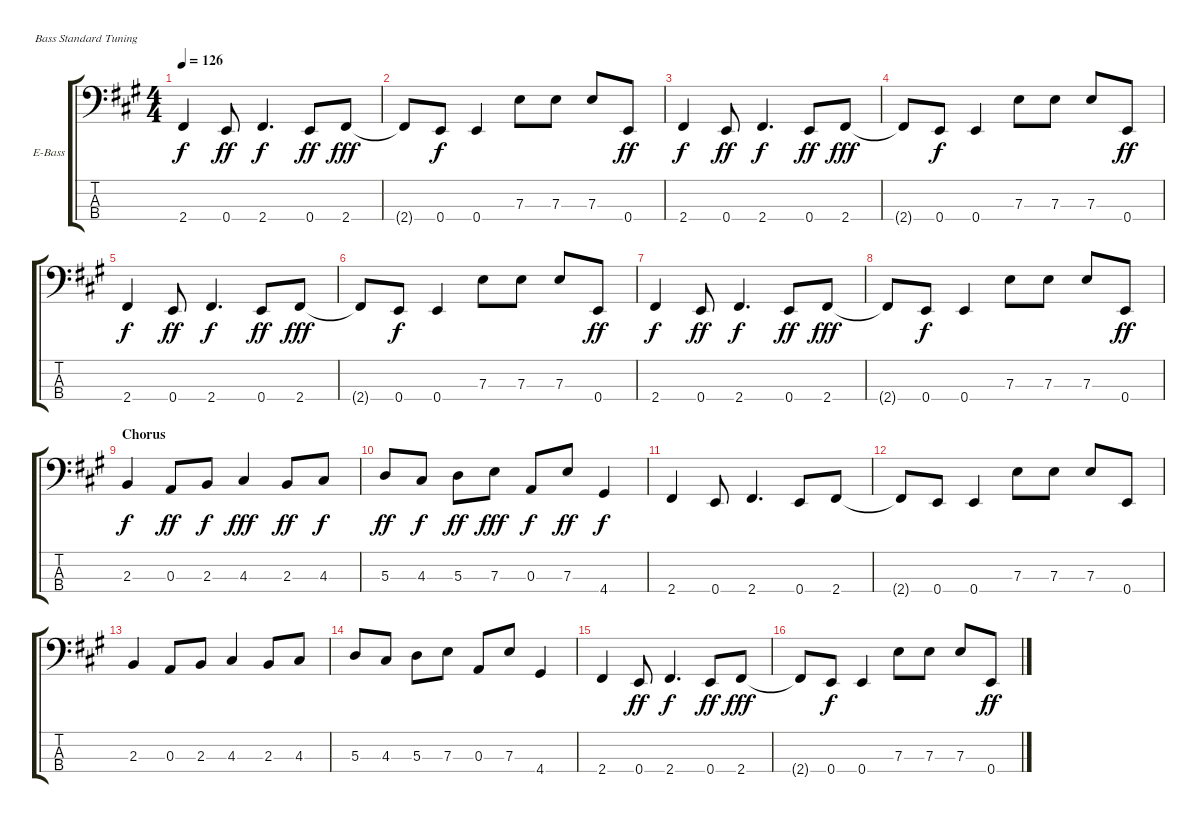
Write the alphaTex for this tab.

\defaultSystemsLayout 4
\bracketExtendMode groupsimilarinstruments
\firstSystemTrackNameOrientation horizontal
\otherSystemsTrackNameOrientation horizontal
\track ("Electric Bass" "E-Bass") {instrument electricbassfinger}
\staff {score tabs}
\tuning (G2 D2 A1 E1)
\ts (4 4)
\tempo 126
\clef f4
\scale
1.07062
\ks a
2.4.4{dy f} 0.4.8{dy ff} 2.4.4{d dy f} 0.4.8{dy ff} 2.4.8{dy fff} |
\scale
0.929382 2.4{t}.8 0.4.8{dy f} 0.4.4 7.3.8 7.3.8 7.3.8 0.4.8{dy ff} |
\scale
1.07062 2.4.4{dy f} 0.4.8{dy ff} 2.4.4{d dy f} 0.4.8{dy ff} 2.4.8{dy fff} |
\scale
0.929382 2.4{t}.8 0.4.8{dy f} 0.4.4 7.3.8 7.3.8 7.3.8 0.4.8{dy ff} |
\scale
1.07062 2.4.4{dy f} 0.4.8{dy ff} 2.4.4{d dy f} 0.4.8{dy ff} 2.4.8{dy fff} |
\scale
0.929382 2.4{t}.8 0.4.8{dy f} 0.4.4 7.3.8 7.3.8 7.3.8 0.4.8{dy ff} |
\scale
1.07062 2.4.4{dy f} 0.4.8{dy ff} 2.4.4{d dy f} 0.4.8{dy ff} 2.4.8{dy fff} |
\scale
0.929382 2.4{t}.8 0.4.8{dy f} 0.4.4 7.3.8 7.3.8 7.3.8 0.4.8{dy ff} |
\section ("" "Chorus")
\scale
1.07062 2.3.4{dy f} 0.3.8{dy ff} 2.3.8{dy f} 4.3.4{dy fff} 2.3.8{dy ff} 4.3.8{dy f} |
\scale
0.929382 5.3.8{dy ff} 4.3.8{dy f} 5.3.8{dy ff} 7.3.8{dy fff} 0.3.8{dy f} 7.3.8{dy ff} 4.4.4{dy f} |
\scale
1.07062 2.4.4 0.4.8 2.4.4{d} 0.4.8 2.4.8 |
\scale
0.929382 2.4{t}.8 0.4.8 0.4.4 7.3.8 7.3.8 7.3.8 0.4.8 |
\scale
1.07062 2.3.4 0.3.8 2.3.8 4.3.4 2.3.8 4.3.8 |
\scale
0.929382 5.3.8 4.3.8 5.3.8 7.3.8 0.3.8 7.3.8 4.4.4 |
\scale
1.07062 2.4.4 0.4.8{dy ff} 2.4.4{d dy f} 0.4.8{dy ff} 2.4.8{dy fff} |
\scale
0.929382 2.4{t}.8 0.4.8{dy f} 0.4.4 7.3.8 7.3.8 7.3.8 0.4.8{dy ff}
